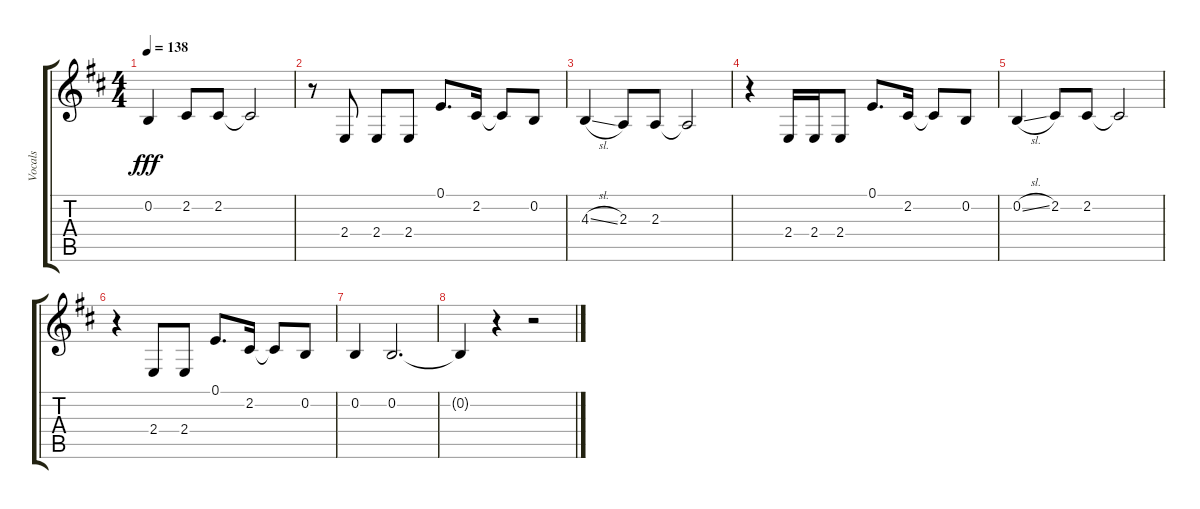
\track ("Vocals" "Vocals") {instrument voiceoohs}
\staff {score tabs}
\tuning (E4 B3 G3 D3 A2 E2) {hide}
\ts (4 4)
\tempo 138
\clef g2
\ks d
0.2.4{dy fff} 2.2.8 2.2.8 2.2{t}.2 |
r.8 2.4.8 2.4.8 2.4.8 0.1.8{d} 2.2.16 2.2{t}.8 0.2.8 |
4.3{sl}.4 2.3.8 2.3.8 2.3{t}.2 |
r.4 2.4.16 2.4.16 2.4.8 0.1.8{d} 2.2.16 2.2{t}.8 0.2.8 |
0.2{sl}.4 2.2.8 2.2.8 2.2{t}.2 |
r.4 2.4.8 2.4.8 0.1.8{d} 2.2.16 2.2{t}.8 0.2.8 |
0.2.4 0.2.2{d} |
0.2{t}.4 r.4 r.2
